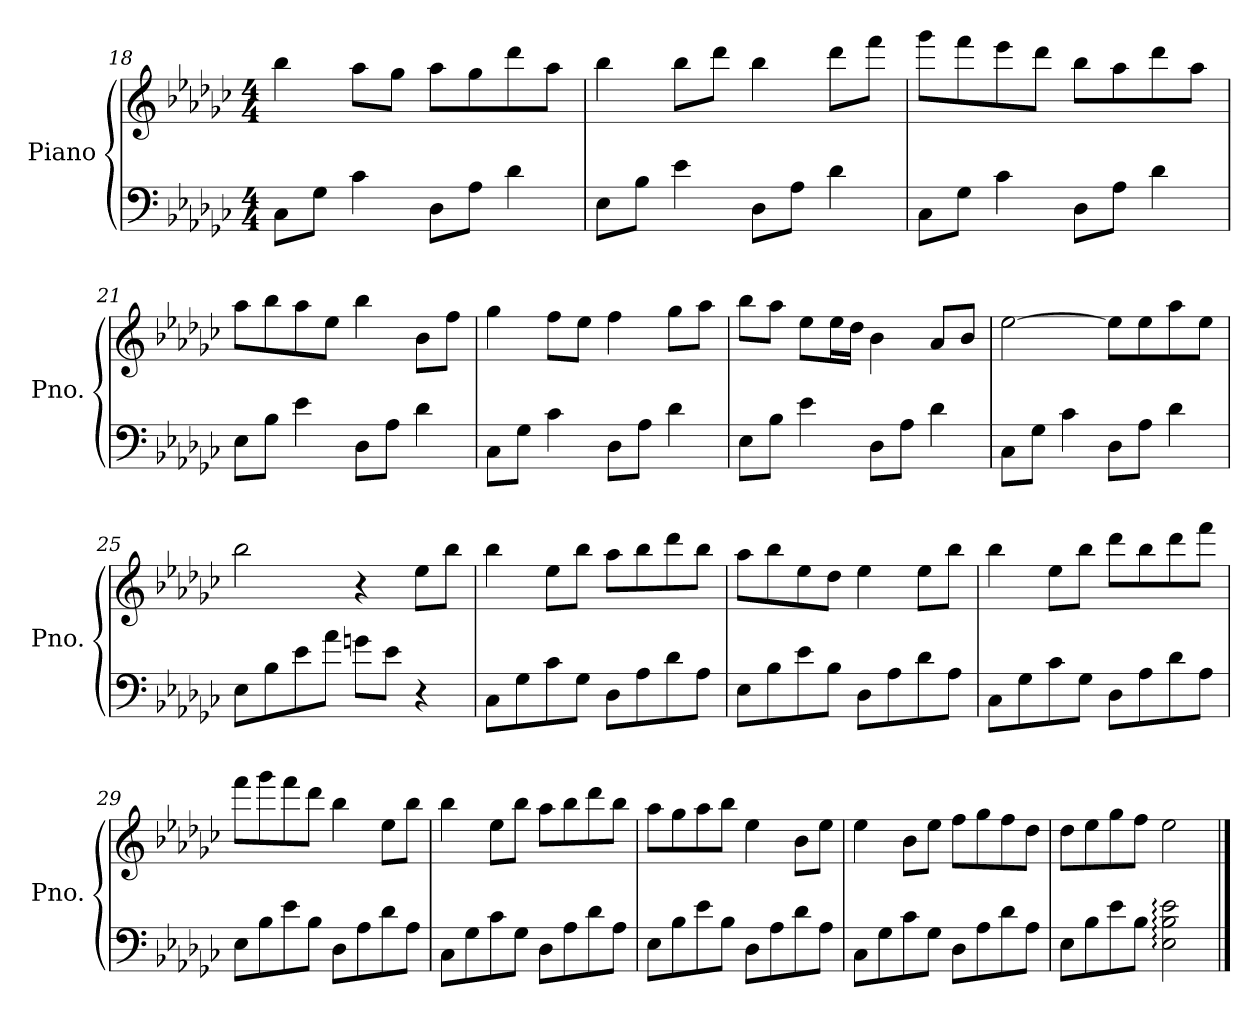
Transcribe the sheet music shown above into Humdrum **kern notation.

**kern	**kern
*part1	*part1
*staff2	*staff1
*I"Piano	*
*I'Pno.	*
*clefF4	*clefG2
*k[b-e-a-d-g-c-]	*k[b-e-a-d-g-c-]
*M4/4	*M4/4
=18	=18
8C-\L	4bb-\
8G-\J	.
4c-\	8aa-\L
.	8gg-\J
8D-\L	8aa-\L
8A-\J	8gg-\
4d-\	8ddd-\
.	8aa-\J
=19	=19
8E-\L	4bb-\
8B-\J	.
4e-\	8bb-\L
.	8ddd-\J
8D-\L	4bb-\
8A-\J	.
4d-\	8ddd-\L
.	8fff\J
=20	=20
8C-\L	8ggg-\L
8G-\J	8fff\
4c-\	8eee-\
.	8ddd-\J
8D-\L	8bb-\L
8A-\J	8aa-\
4d-\	8ddd-\
.	8aa-\J
=21	=21
8E-\L	8aa-\L
8B-\J	8bb-\
4e-\	8aa-\
.	8ee-\J
8D-\L	4bb-\
8A-\J	.
4d-\	8b-\L
.	8ff\J
=22	=22
8C-\L	4gg-\
8G-\J	.
4c-\	8ff\L
.	8ee-\J
8D-\L	4ff\
8A-\J	.
4d-\	8gg-\L
.	8aa-\J
=23	=23
8E-\L	8bb-\L
8B-\J	8aa-\J
4e-\	8ee-\L
.	16ee-\L
.	16dd-\JJ
8D-\L	4b-\
8A-\J	.
4d-\	8a-/L
.	8b-/J
=24	=24
8C-\L	[2ee-\
8G-\J	.
4c-\	.
8D-\L	8ee-\L]
8A-\J	8ee-\
4d-\	8aa-\
.	8ee-\J
=25	=25
8E-\L	2bb-\
8B-\	.
8e-\	.
8a-\J	.
8gn\L	4r
8e-\J	.
4r	8ee-\L
.	8bb-\J
=26	=26
8C-\L	4bb-\
8G-\	.
8c-\	8ee-\L
8G-\J	8bb-\J
8D-\L	8aa-\L
8A-\	8bb-\
8d-\	8ddd-\
8A-\J	8bb-\J
=27	=27
8E-\L	8aa-\L
8B-\	8bb-\
8e-\	8ee-\
8B-\J	8dd-\J
8D-\L	4ee-\
8A-\	.
8d-\	8ee-\L
8A-\J	8bb-\J
=28	=28
8C-\L	4bb-\
8G-\	.
8c-\	8ee-\L
8G-\J	8bb-\J
8D-\L	8ddd-\L
8A-\	8bb-\
8d-\	8ddd-\
8A-\J	8fff\J
=29	=29
8E-\L	8fff\L
8B-\	8ggg-\
8e-\	8fff\
8B-\J	8ddd-\J
8D-\L	4bb-\
8A-\	.
8d-\	8ee-\L
8A-\J	8bb-\J
=30	=30
8C-\L	4bb-\
8G-\	.
8c-\	8ee-\L
8G-\J	8bb-\J
8D-\L	8aa-\L
8A-\	8bb-\
8d-\	8ddd-\
8A-\J	8bb-\J
=31	=31
8E-\L	8aa-\L
8B-\	8gg-\
8e-\	8aa-\
8B-\J	8bb-\J
8D-\L	4ee-\
8A-\	.
8d-\	8b-\L
8A-\J	8ee-\J
=32	=32
8C-\L	4ee-\
8G-\	.
8c-\	8b-\L
8G-\J	8ee-\J
8D-\L	8ff\L
8A-\	8gg-\
8d-\	8ff\
8A-\J	8dd-\J
=33	=33
8E-\L	8dd-\L
8B-\	8ee-\
8e-\	8gg-\
8B-\J	8ff\J
2E-\: 2B-\: 2e-\:	2ee-\
==	==
*-	*-
